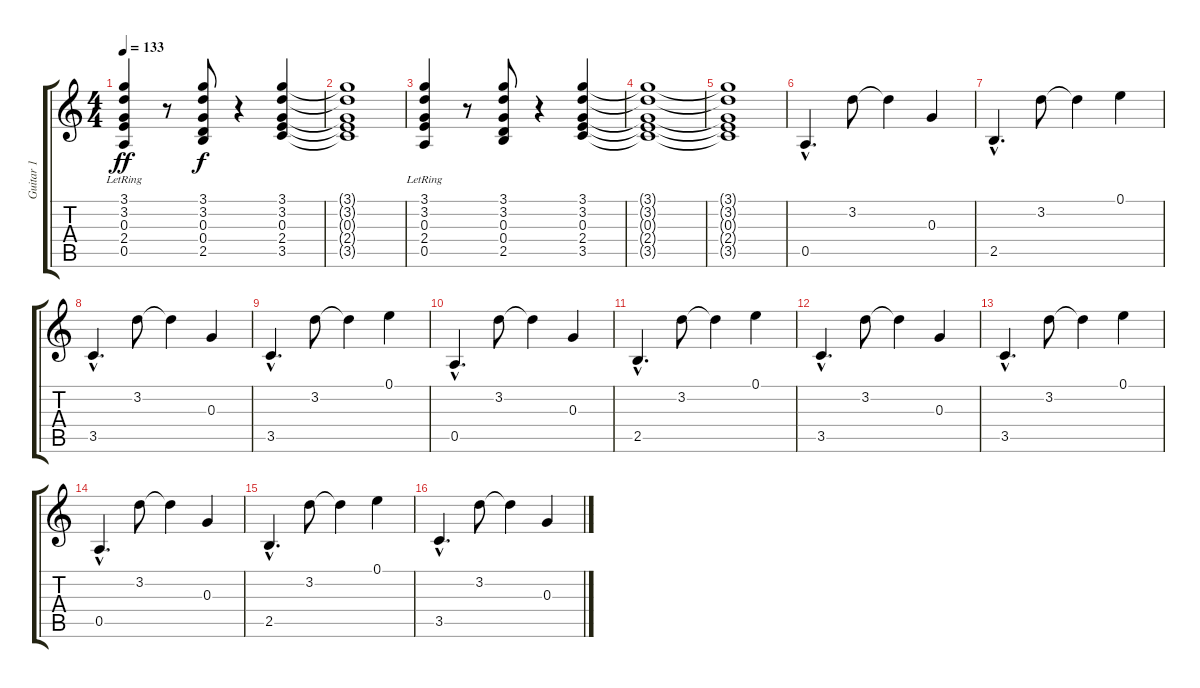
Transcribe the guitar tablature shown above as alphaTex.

\track ("Guitar 1" "Guitar 1") {instrument electricguitarclean}
\staff {score tabs}
\tuning (E4 B3 G3 D3 A2 E2) {hide}
\ts (4 4)
\tempo 133
\clef g2
\ks c
(3.1{lr} 3.2 0.3 2.4 0.5).4{dy ff instrument electricguitarclean} r.8 (3.1 3.2 0.3 0.4 2.5).8{dy f} r.4 (3.1 3.2 0.3 2.4 3.5).4 |
(3.1{t} 3.2{t} 0.3{t} 2.4{t} 3.5{t}).1 |
(3.1{lr} 3.2 0.3 2.4 0.5).4 r.8 (3.1 3.2 0.3 0.4 2.5).8 r.4 (3.1 3.2 0.3 2.4 3.5).4 |
(3.1{t} 3.2{t} 0.3{t} 2.4{t} 3.5{t}).1 |
(3.1{t} 3.2{t} 0.3{t} 2.4{t} 3.5{t}).1 |
0.5{hac}.4{d} 3.2.8 3.2{t}.4 0.3.4 |
2.5{hac}.4{d} 3.2.8 3.2{t}.4 0.1.4 |
3.5{hac}.4{d} 3.2.8 3.2{t}.4 0.3.4 |
3.5{hac}.4{d} 3.2.8 3.2{t}.4 0.1.4 |
0.5{hac}.4{d} 3.2.8 3.2{t}.4 0.3.4 |
2.5{hac}.4{d} 3.2.8 3.2{t}.4 0.1.4 |
3.5{hac}.4{d} 3.2.8 3.2{t}.4 0.3.4 |
3.5{hac}.4{d} 3.2.8 3.2{t}.4 0.1.4 |
0.5{hac}.4{d} 3.2.8 3.2{t}.4 0.3.4 |
2.5{hac}.4{d} 3.2.8 3.2{t}.4 0.1.4 |
3.5{hac}.4{d} 3.2.8 3.2{t}.4 0.3.4
